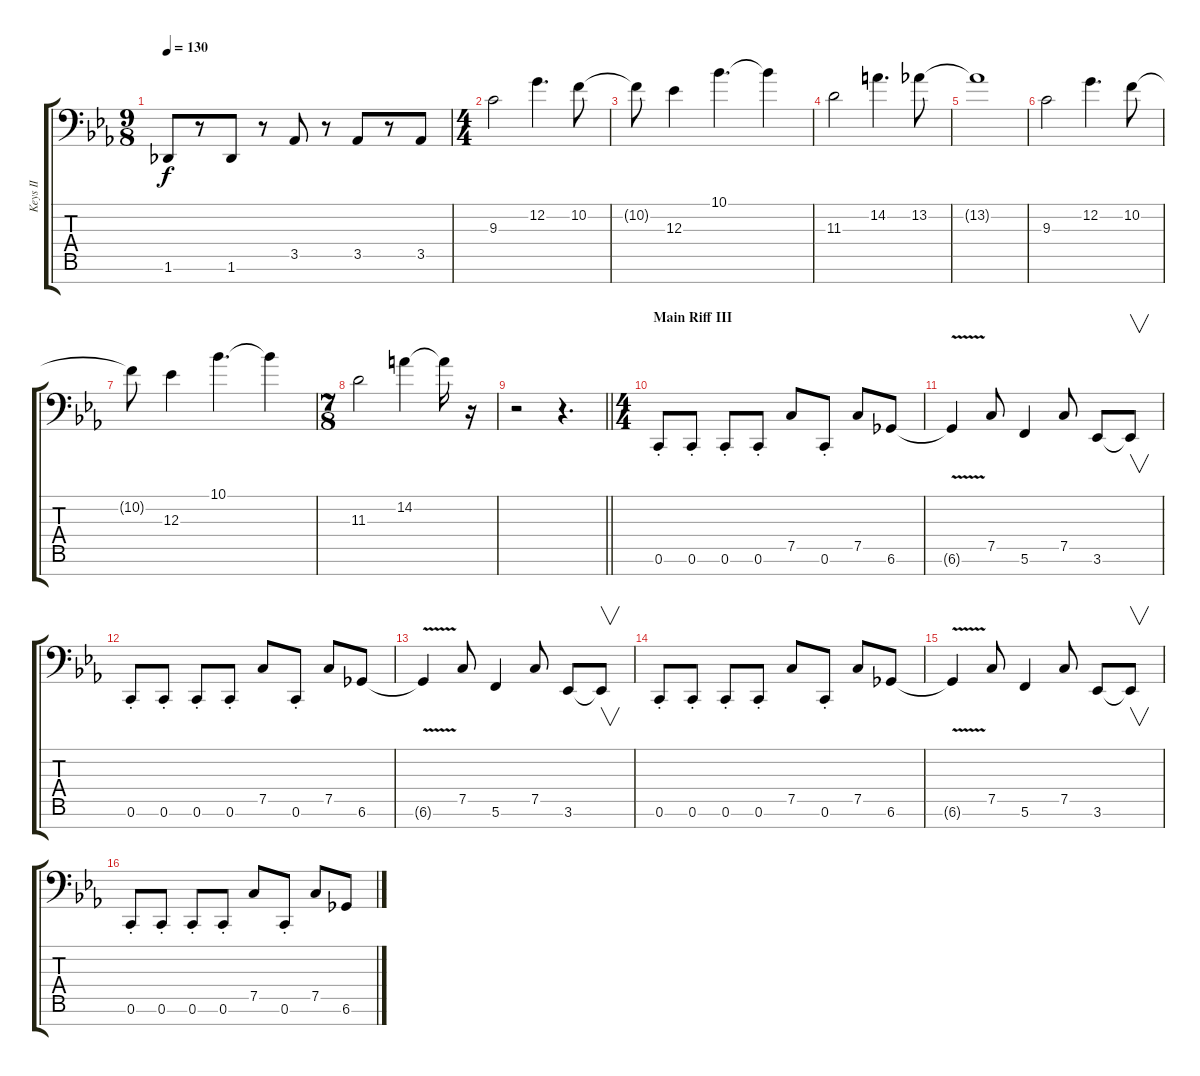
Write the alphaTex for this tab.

\track ("Keys II" "Keys II") {instrument stringensemble1}
\staff {score tabs}
\tuning (C4 G3 Eb3 Bb2 F2 C2 G1) {hide}
\ts (9 8)
\tempo 130
\clef f4
\ks cminor
1.6.8{dy f} r.8 1.6.8 r.8 3.5.8 r.8 3.5.8 r.8 3.5.8 |
\ts (4 4)
9.3.2{volume 8 instrument stringensemble1} 12.2.4{d} 10.2.8 |
10.2{t}.8 12.3.4 10.1.4{d} 10.1{t}.4 |
11.3.2 14.2.4{d} 13.2.8 |
13.2{t}.1 |
9.3.2 12.2.4{d} 10.2.8 |
10.2{t}.8 12.3.4 10.1.4{d} 10.1{t}.4 |
\ts (7 8)
11.3.2 14.2.4 14.2{t}.16 r.16 |
\barLineRight lightlight
r.2 r.4{d} |
\ts (4 4)
\section ("" "Main Riff III")
0.6{st}.8{volume 10 balance 1 instrument lead1square} 0.6{st}.8 0.6{st}.8 0.6{st}.8 7.5.8 0.6{st}.8 7.5.8 6.6.8 |
6.6{v t}.4 7.5.8 5.6.4 7.5.8 3.6.8 3.6{t}.8{v} |
0.6{st}.8 0.6{st}.8 0.6{st}.8 0.6{st}.8 7.5.8 0.6{st}.8 7.5.8 6.6.8 |
6.6{v t}.4 7.5.8 5.6.4 7.5.8 3.6.8 3.6{t}.8{v} |
0.6{st}.8 0.6{st}.8 0.6{st}.8 0.6{st}.8 7.5.8 0.6{st}.8 7.5.8 6.6.8 |
6.6{v t}.4 7.5.8 5.6.4 7.5.8 3.6.8 3.6{t}.8{v} |
0.6{st}.8 0.6{st}.8 0.6{st}.8 0.6{st}.8 7.5.8 0.6{st}.8 7.5.8 6.6.8
